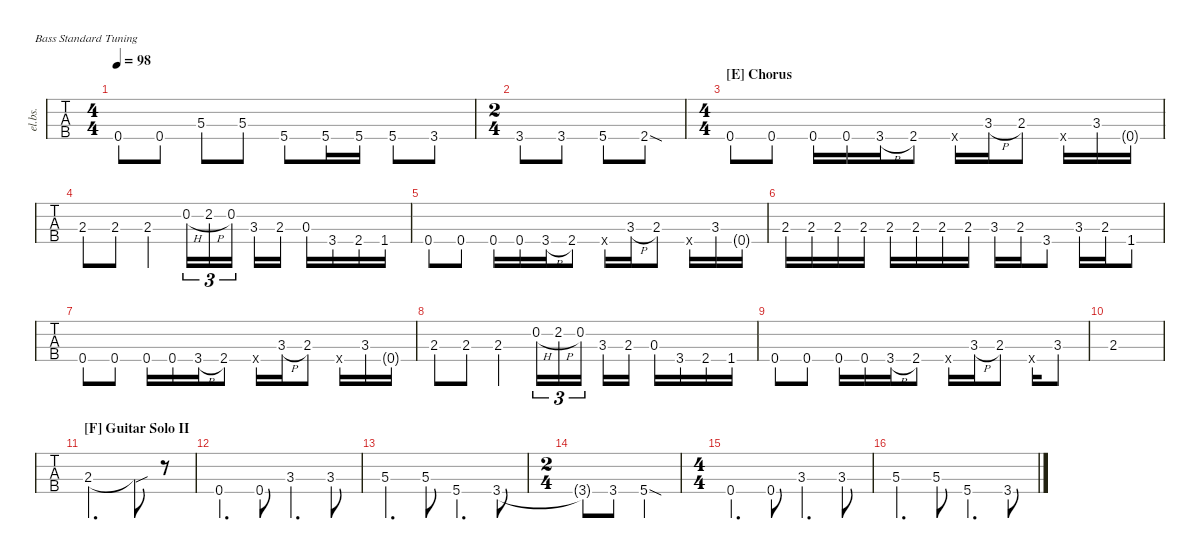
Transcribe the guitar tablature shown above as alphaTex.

\defaultSystemsLayout 4
\hideDynamics
\bracketExtendMode nobrackets
\otherSystemsTrackNameOrientation horizontal
\track ("Bass" "el.bs.") {instrument electricbassfinger}
\staff {tabs}
\tuning (G2 D2 A1 E1)
\ts (4 4)
\tempo 98
\clef f4
\ks eminor
0.4{acc forcenatural}.8{dy mf} 0.4{acc forcenatural}.8 5.3{acc forcenatural}.8 5.3{acc forcenatural}.8 5.4{acc forcenatural}.8 5.4{acc forcenatural}.16 5.4{acc forcenatural}.16 5.4{acc forcenatural}.8 3.4{acc forcenatural}.8 |
\ts (2 4)
\beaming (8 2 2)
3.4{acc forcenatural}.8 3.4{acc forcenatural}.8 5.4{acc forcenatural}.8 2.4{sod acc #}.8 |
\ts (4 4)
\beaming (8 2 2 2 2)
\section ("E" "Chorus")
0.4{acc forcenatural}.8{dy f} 0.4{acc forcenatural}.8 0.4{acc forcenatural}.16 0.4{acc forcenatural}.16 3.4{h acc forcenatural}.16 2.4{st acc #}.8 0.4{x acc forcenatural}.16 3.3{h acc forcenatural}.16 2.3{st acc forcenatural}.8 0.4{x acc forcenatural}.16 3.3{acc forcenatural}.16 0.4{g acc forcenatural}.16 |
2.3{acc forcenatural}.8 2.3{acc forcenatural}.8 2.3{acc forcenatural}.4 0.2{h acc forcenatural}.16{tu (3 2)} 2.2{h acc forcenatural}.16{tu (3 2)} 0.2{acc forcenatural}.16{tu (3 2)} 3.3{acc forcenatural}.16 2.3{acc forcenatural}.16 0.3{acc forcenatural}.16 3.4{acc forcenatural}.16 2.4{acc #}.16 1.4{acc forcenatural}.16 |
0.4{acc forcenatural}.8 0.4{acc forcenatural}.8 0.4{acc forcenatural}.16 0.4{acc forcenatural}.16 3.4{h acc forcenatural}.16 2.4{st acc #}.8 0.4{x acc forcenatural}.16 3.3{h acc forcenatural}.16 2.3{st acc forcenatural}.8 0.4{x acc forcenatural}.16 3.3{acc forcenatural}.16 0.4{g acc forcenatural}.16 |
2.3{acc forcenatural}.16 2.3{acc forcenatural}.16 2.3{acc forcenatural}.16 2.3{acc forcenatural}.16 2.3{acc forcenatural}.16 2.3{acc forcenatural}.16 2.3{acc forcenatural}.16 2.3{acc forcenatural}.16 3.3{acc forcenatural}.16 2.3{acc forcenatural}.16 3.4{acc forcenatural}.8 3.3{acc forcenatural}.16 2.3{acc forcenatural}.16 1.4{ac acc forcenatural}.8 |
0.4{acc forcenatural}.8 0.4{acc forcenatural}.8 0.4{acc forcenatural}.16 0.4{acc forcenatural}.16 3.4{h acc forcenatural}.16 2.4{st acc #}.8 0.4{x acc forcenatural}.16 3.3{h acc forcenatural}.16 2.3{st acc forcenatural}.8 0.4{x acc forcenatural}.16 3.3{acc forcenatural}.16 0.4{g acc forcenatural}.16 |
2.3{acc forcenatural}.8 2.3{acc forcenatural}.8 2.3{acc forcenatural}.4 0.2{h acc forcenatural}.16{tu (3 2)} 2.2{h acc forcenatural}.16{tu (3 2)} 0.2{acc forcenatural}.16{tu (3 2)} 3.3{acc forcenatural}.16 2.3{acc forcenatural}.16 0.3{acc forcenatural}.16 3.4{acc forcenatural}.16 2.4{acc #}.16 1.4{acc forcenatural}.16 |
0.4{acc forcenatural}.8 0.4{acc forcenatural}.8 0.4{acc forcenatural}.16 0.4{acc forcenatural}.16 3.4{h acc forcenatural}.16 2.4{st acc #}.8 0.4{x acc forcenatural}.16 3.3{h acc forcenatural}.16 2.3{st acc forcenatural}.8 0.4{x acc forcenatural}.16 3.3{st acc forcenatural}.8 |
2.3{acc forcenatural}.1{dy mf} |
\section ("F" "Guitar Solo II")
2.3{acc forcenatural}.2{d dy f} 2.3{sou t acc forcenatural}.8 r.8 |
0.4{acc forcenatural}.4{d dy mf} 0.4{acc forcenatural}.8 3.3{acc forcenatural}.4{d} 3.3{st acc forcenatural}.8 |
5.3{acc forcenatural}.4{d} 5.3{acc forcenatural}.8 5.4{acc forcenatural}.4{d} 3.4{acc forcenatural}.8 |
\ts (2 4)
\beaming (8 2 2)
3.4{t acc forcenatural}.8 3.4{st acc forcenatural}.8 5.4{sod acc forcenatural}.4 |
\ts (4 4)
\beaming (8 2 2 2 2)
0.4{acc forcenatural}.4{d} 0.4{acc forcenatural}.8 3.3{acc forcenatural}.4{d} 3.3{st acc forcenatural}.8 |
5.3{acc forcenatural}.4{d} 5.3{acc forcenatural}.8 5.4{acc forcenatural}.4{d} 3.4{acc forcenatural}.8
